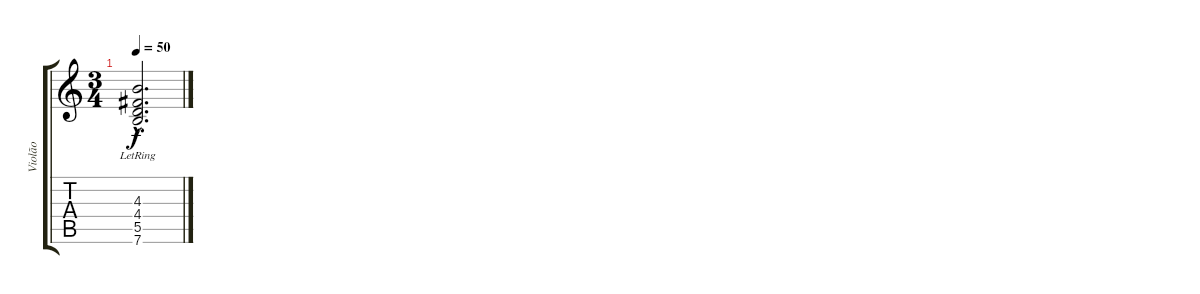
\track ("Violão" "Violão") {instrument acousticguitarnylon}
\staff {score tabs}
\tuning (E4 B3 G3 D3 A2 E2) {hide}
\ts (3 4)
\tempo 50
\clef g2
\ks c
(4.3{hac lr} 4.4{hac lr} 5.5{hac lr} 7.6{hac lr}).2{d dy f}
